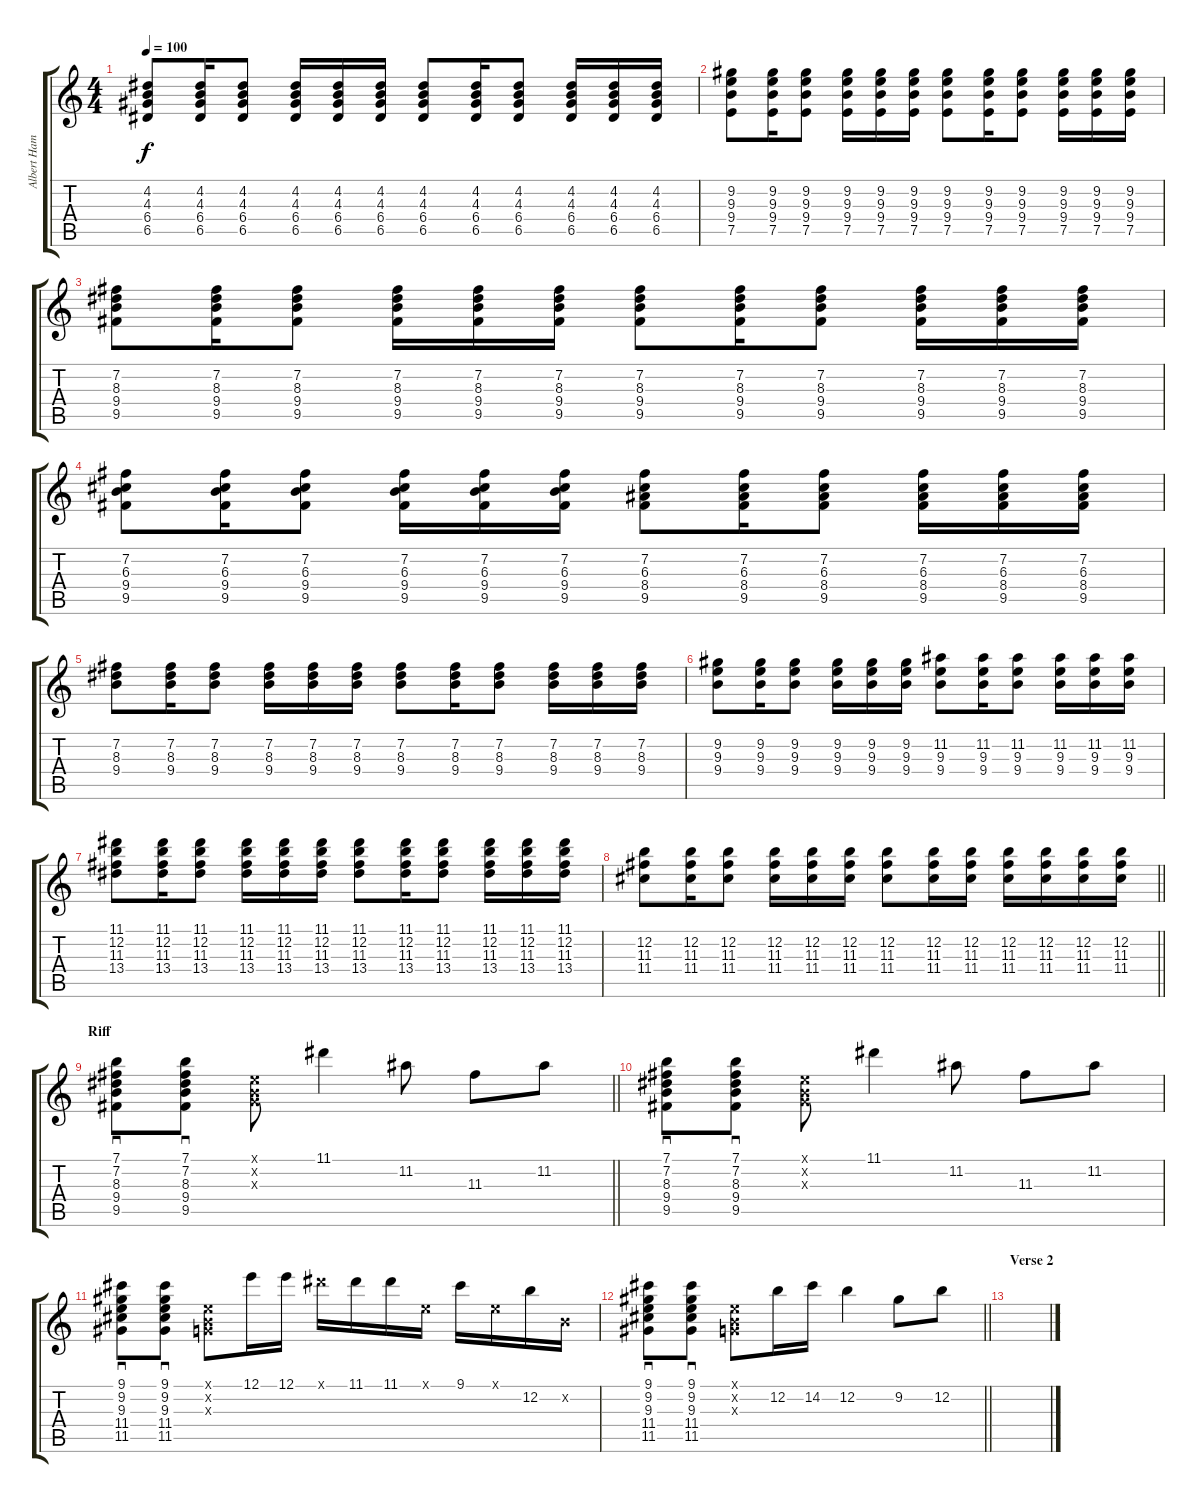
\track ("Albert Hammond Jr." "Albert Ham") {instrument overdrivenguitar}
\staff {score tabs}
\tuning (E4 B3 G3 D3 A2 E2) {hide}
\ts (4 4)
\tempo 100
\clef g2
\ks c
(4.2 4.3 6.4 6.5).8{dy f} (4.2 4.3 6.4 6.5).16 (4.2 4.3 6.4 6.5).8 (4.2 4.3 6.4 6.5).16 (4.2 4.3 6.4 6.5).16 (4.2 4.3 6.4 6.5).16 (4.2 4.3 6.4 6.5).8 (4.2 4.3 6.4 6.5).16 (4.2 4.3 6.4 6.5).8 (4.2 4.3 6.4 6.5).16 (4.2 4.3 6.4 6.5).16 (4.2 4.3 6.4 6.5).16 |
(9.2 9.3 9.4 7.5).8 (9.2 9.3 9.4 7.5).16 (9.2 9.3 9.4 7.5).8 (9.2 9.3 9.4 7.5).16 (9.2 9.3 9.4 7.5).16 (9.2 9.3 9.4 7.5).16 (9.2 9.3 9.4 7.5).8 (9.2 9.3 9.4 7.5).16 (9.2 9.3 9.4 7.5).8 (9.2 9.3 9.4 7.5).16 (9.2 9.3 9.4 7.5).16 (9.2 9.3 9.4 7.5).16 |
(7.2 8.3 9.4 9.5).8 (7.2 8.3 9.4 9.5).16 (7.2 8.3 9.4 9.5).8 (7.2 8.3 9.4 9.5).16 (7.2 8.3 9.4 9.5).16 (7.2 8.3 9.4 9.5).16 (7.2 8.3 9.4 9.5).8 (7.2 8.3 9.4 9.5).16 (7.2 8.3 9.4 9.5).8 (7.2 8.3 9.4 9.5).16 (7.2 8.3 9.4 9.5).16 (7.2 8.3 9.4 9.5).16 |
(7.2 6.3 9.4 9.5).8 (7.2 6.3 9.4 9.5).16 (7.2 6.3 9.4 9.5).8 (7.2 6.3 9.4 9.5).16 (7.2 6.3 9.4 9.5).16 (7.2 6.3 9.4 9.5).16 (7.2 6.3 8.4 9.5).8 (7.2 6.3 8.4 9.5).16 (7.2 6.3 8.4 9.5).8 (7.2 6.3 8.4 9.5).16 (7.2 6.3 8.4 9.5).16 (7.2 6.3 8.4 9.5).16 |
(7.2 8.3 9.4).8 (7.2 8.3 9.4).16 (7.2 8.3 9.4).8 (7.2 8.3 9.4).16 (7.2 8.3 9.4).16 (7.2 8.3 9.4).16 (7.2 8.3 9.4).8 (7.2 8.3 9.4).16 (7.2 8.3 9.4).8 (7.2 8.3 9.4).16 (7.2 8.3 9.4).16 (7.2 8.3 9.4).16 |
(9.2 9.3 9.4).8 (9.2 9.3 9.4).16 (9.2 9.3 9.4).8 (9.2 9.3 9.4).16 (9.2 9.3 9.4).16 (9.2 9.3 9.4).16 (11.2 9.3 9.4).8 (11.2 9.3 9.4).16 (11.2 9.3 9.4).8 (11.2 9.3 9.4).16 (11.2 9.3 9.4).16 (11.2 9.3 9.4).16 |
(11.1 12.2 11.3 13.4).8 (11.1 12.2 11.3 13.4).16 (11.1 12.2 11.3 13.4).8 (11.1 12.2 11.3 13.4).16 (11.1 12.2 11.3 13.4).16 (11.1 12.2 11.3 13.4).16 (11.1 12.2 11.3 13.4).8 (11.1 12.2 11.3 13.4).16 (11.1 12.2 11.3 13.4).8 (11.1 12.2 11.3 13.4).16 (11.1 12.2 11.3 13.4).16 (11.1 12.2 11.3 13.4).16 |
\barLineRight lightlight
(12.2 11.3 11.4).8 (12.2 11.3 11.4).16 (12.2 11.3 11.4).8 (12.2 11.3 11.4).16 (12.2 11.3 11.4).16 (12.2 11.3 11.4).16 (12.2 11.3 11.4).8 (12.2 11.3 11.4).16 (12.2 11.3 11.4).16 (12.2 11.3 11.4).16 (12.2 11.3 11.4).16 (12.2 11.3 11.4).16 (12.2 11.3 11.4).16 |
\section ("" "Riff")
\barLineRight lightlight
(7.1 7.2 8.3 9.4 9.5).8{sd} (7.1 7.2 8.3 9.4 9.5).8{sd} (0.1{x} 0.2{x} 0.3{x}).8 11.1.4 11.2.8 11.3.8 11.2.8 |
\section ("" "")
(7.1 7.2 8.3 9.4 9.5).8{sd} (7.1 7.2 8.3 9.4 9.5).8{sd} (0.1{x} 0.2{x} 0.3{x}).8 11.1.4 11.2.8 11.3.8 11.2.8 |
(9.1 9.2 9.3 11.4 11.5).8{sd} (9.1 9.2 9.3 11.4 11.5).8{sd} (0.1{x} 0.2{x} 0.3{x}).8 12.1.16 12.1.16 11.1{x}.16 11.1.16 11.1.16 0.1{x}.16 9.1.16 0.1{x}.16 12.2.16 0.2{x}.16 |
\barLineRight lightlight
(9.1 9.2 9.3 11.4 11.5).8{sd} (9.1 9.2 9.3 11.4 11.5).8{sd} (0.1{x} 0.2{x} 0.3{x}).8 12.2.16 14.2.16 12.2.4 9.2.8 12.2.8 |
\section ("" "Verse 2")
